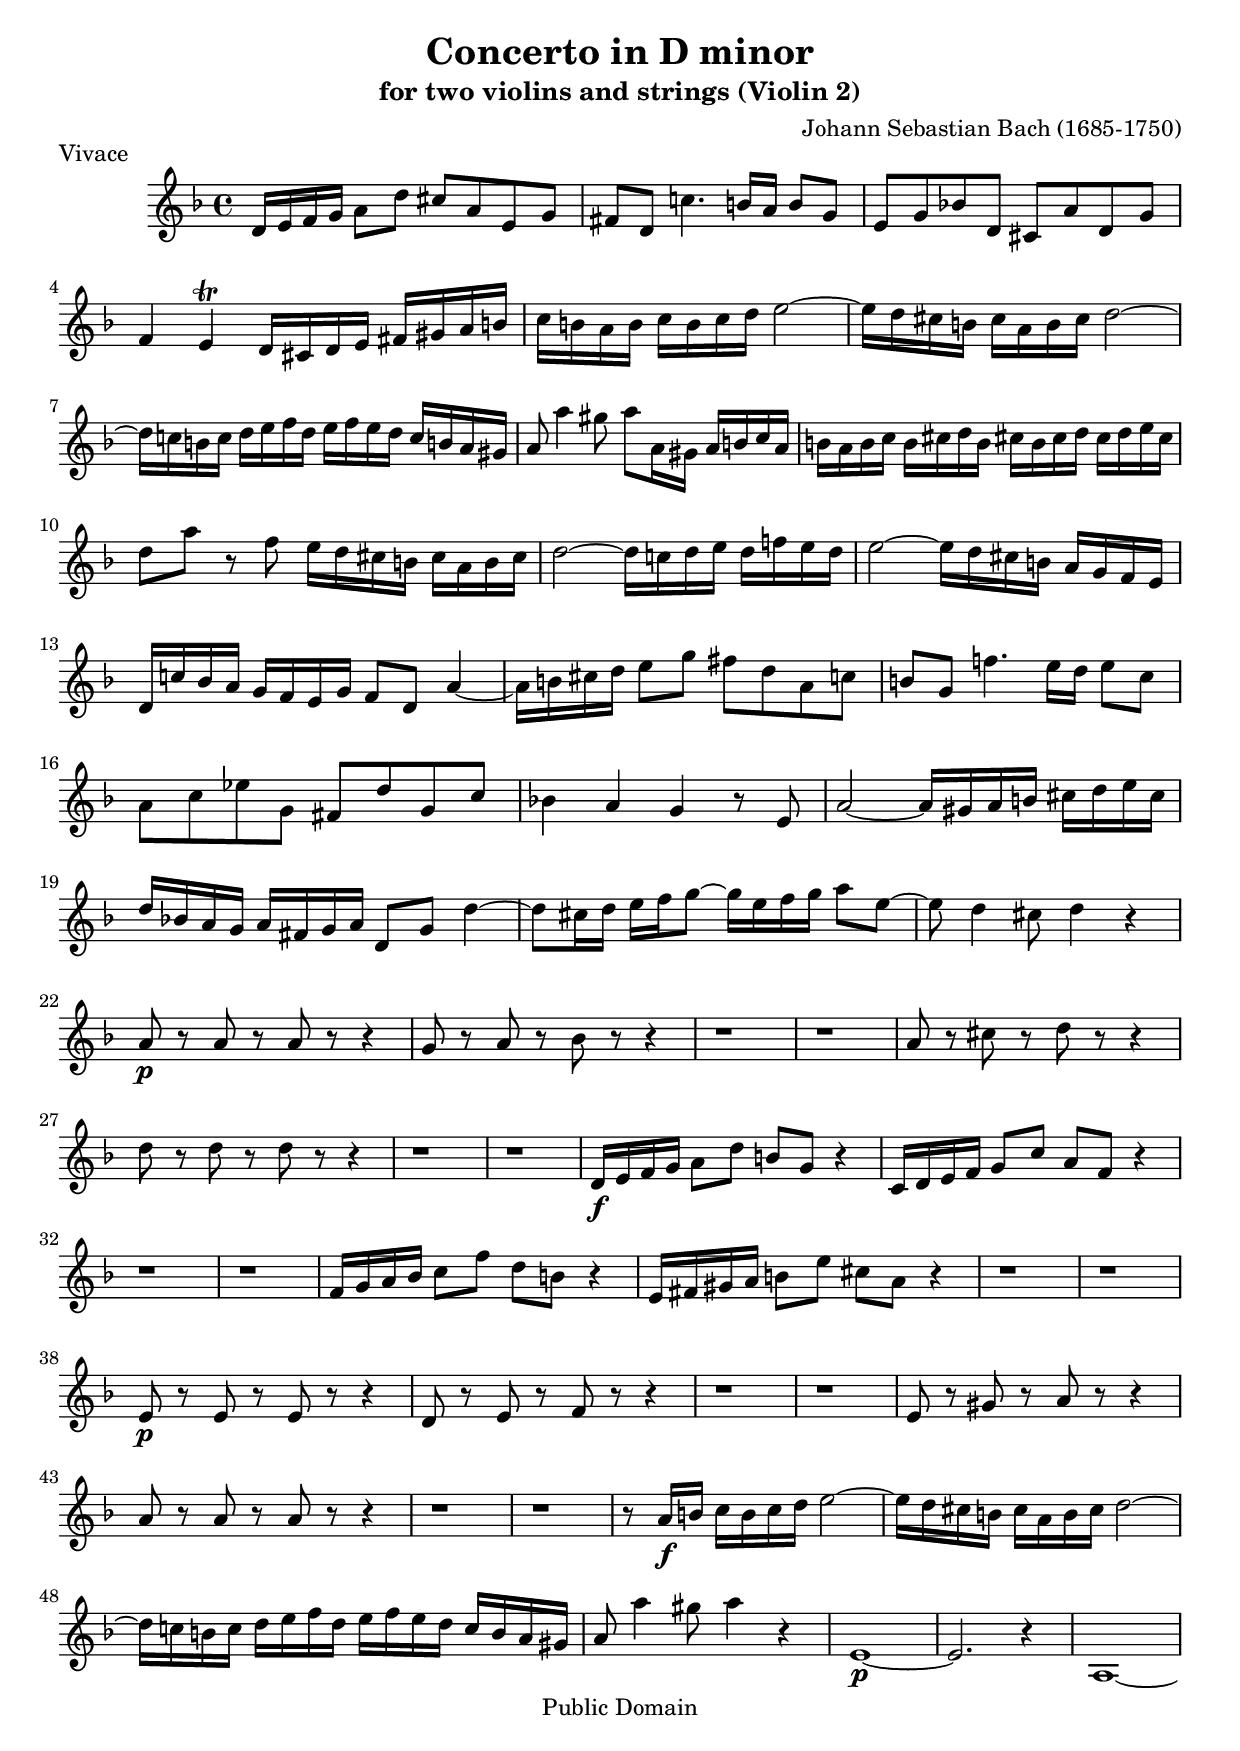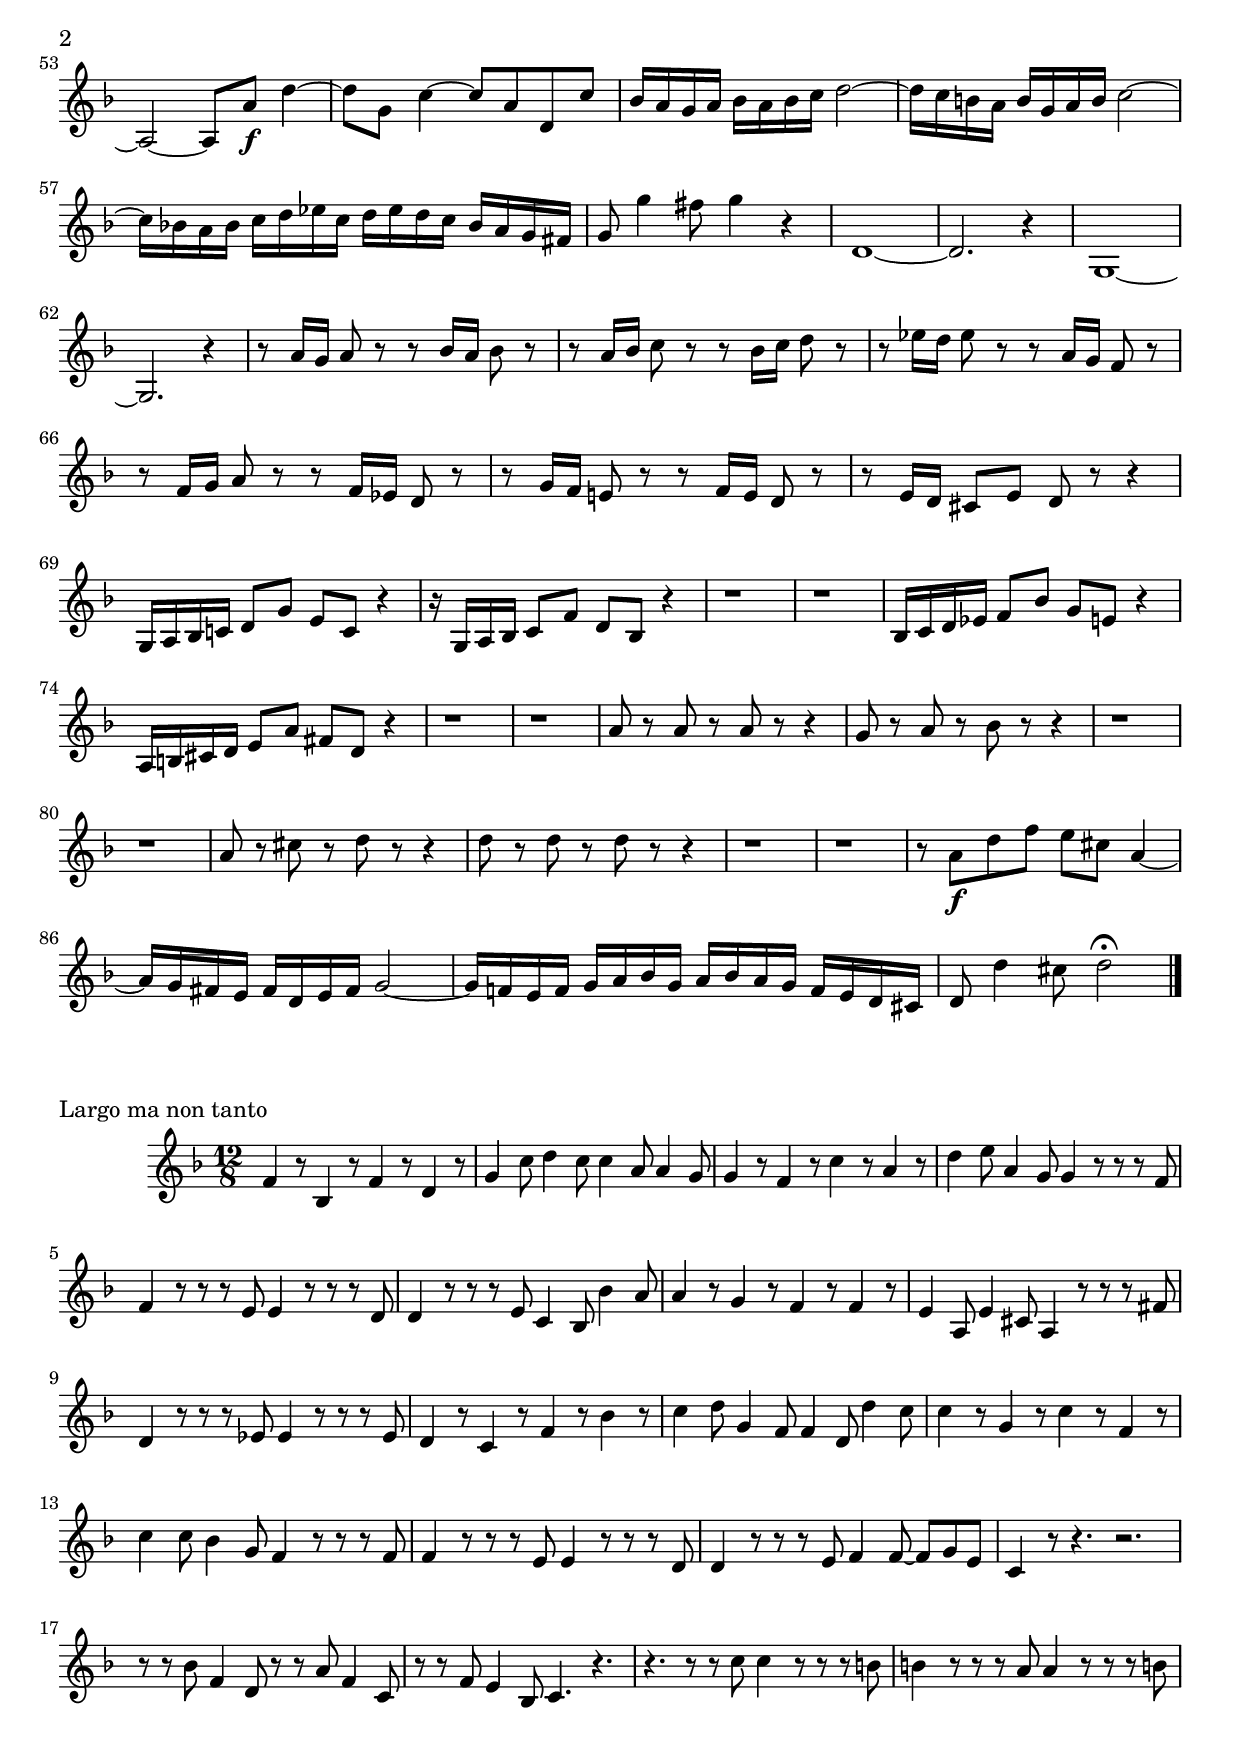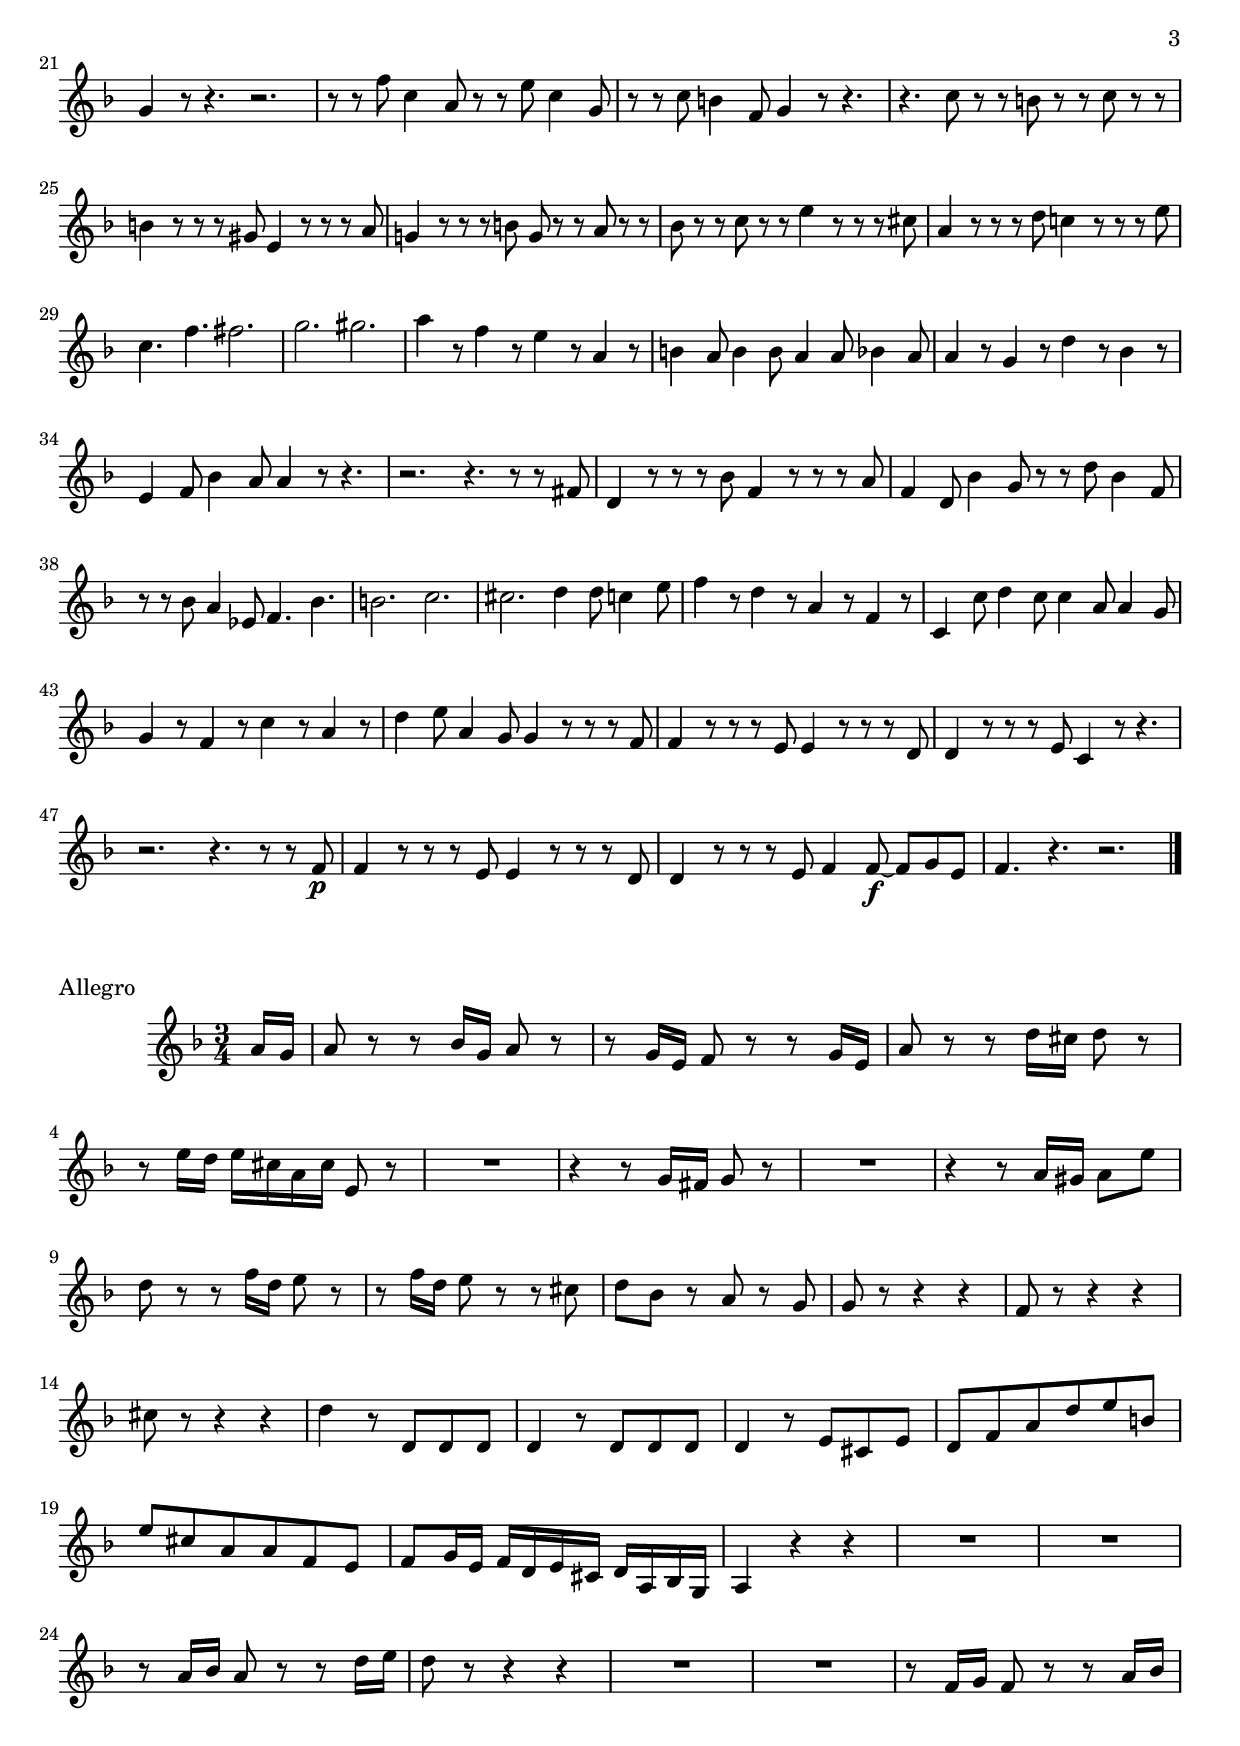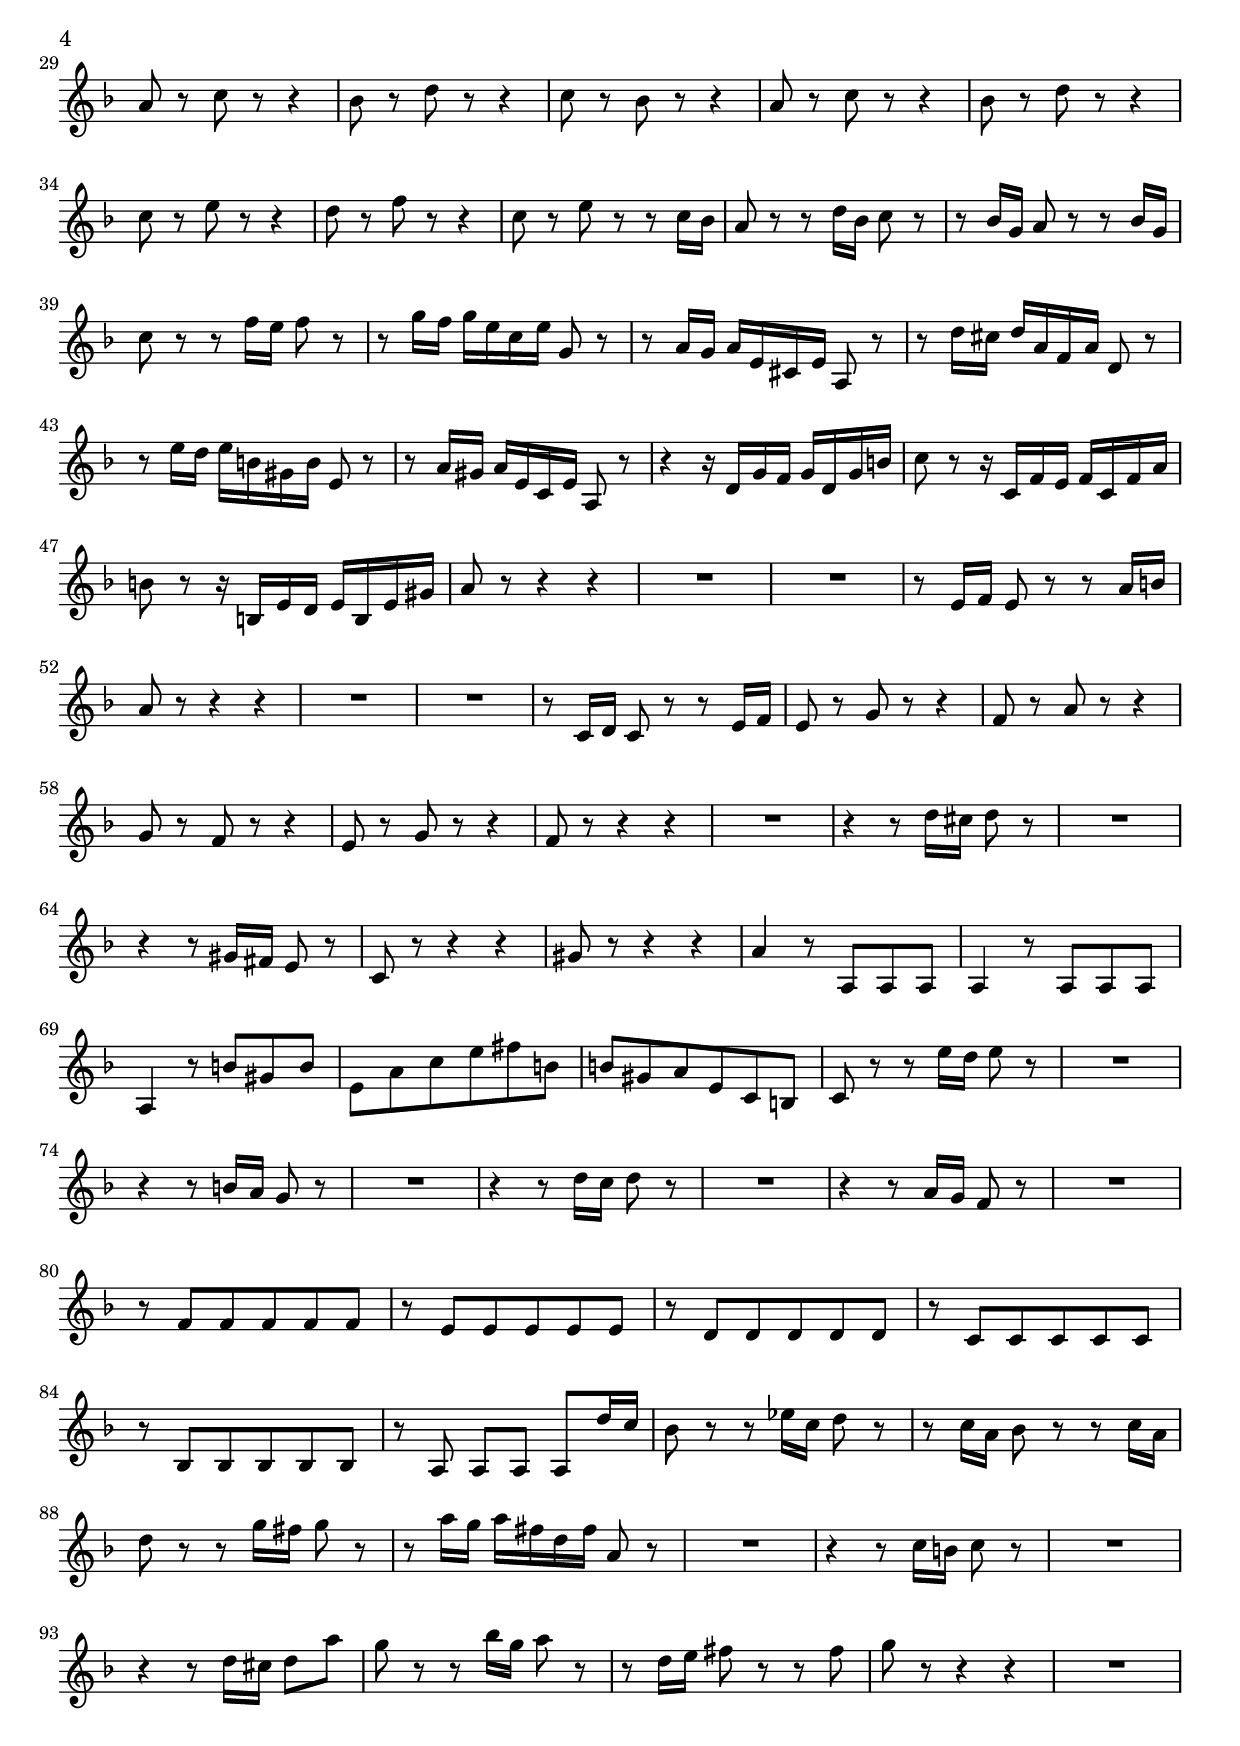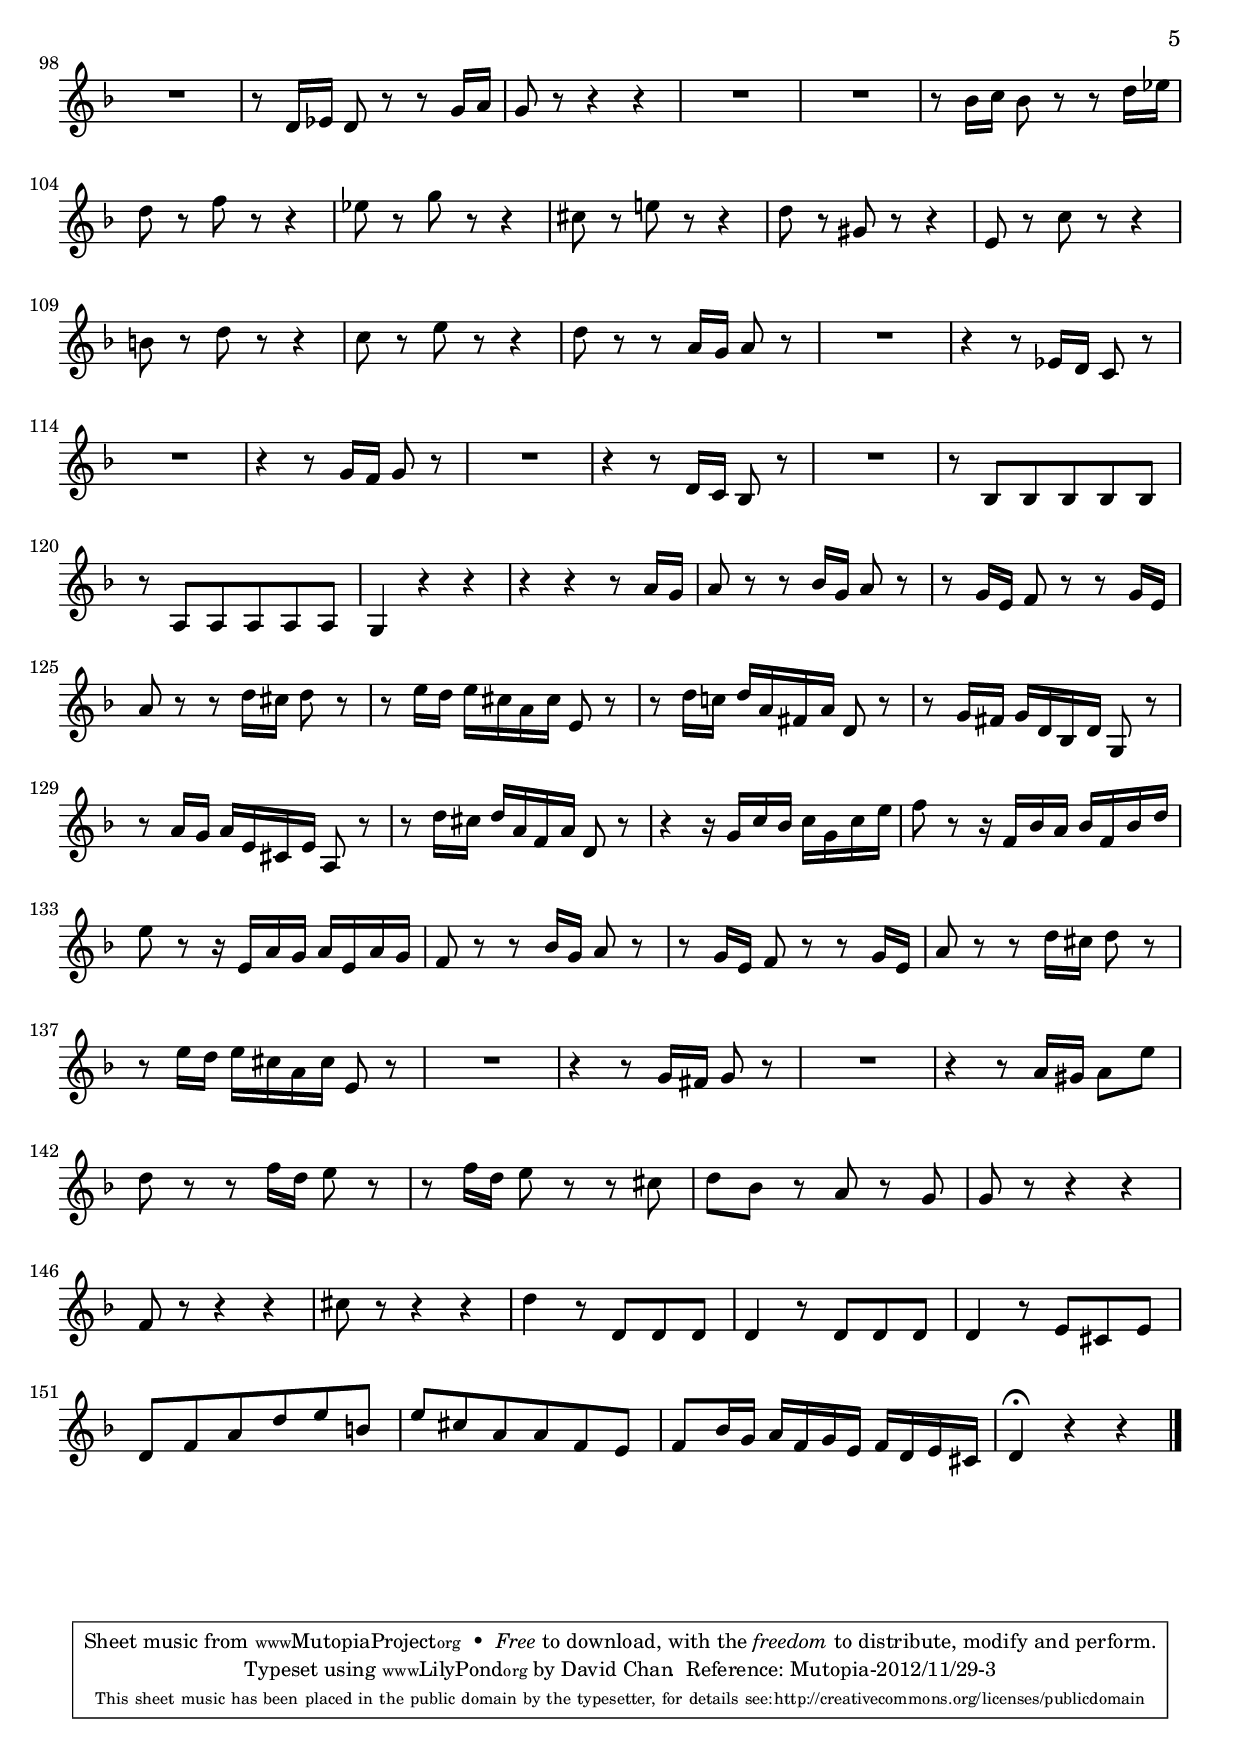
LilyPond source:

% This file creates the part for violin 2.

% The edition from which this was typed has orchestral accompaniment.
% I don't know if there's a piano arrangement which is out of copyright.

\header {
    \include "header.ly"
    subtitle =	"for two violins and strings (Violin 2)"
    % Want "Violin 2" to appear in subtitle
    filename = "violin2.ly"
}

\version "2.14.0"
%Violin 2, 1st movement

violinCB =  \relative c' {
    
    d16 e f g a8 d cis a e g |
    fis d c'!4. b16 a b8 g |
    e g bes! d, cis a' d, g |
    f4 e\trill d16 cis d e fis gis a b |
    c b a b c b c d e2 ~ |
    e16 d cis b cis a b cis d2 ~ |
    d16 c! b c d e f d e f e d c b! a gis |
    a8 a'4 gis8 a a,16 gis a b c a |
    %9
    b a b c b cis d b cis! b cis d cis d e cis |
    d8 a' r f e16 d cis b cis a b cis |
    d2 ~ d16 c! d e d f! e d |
    e2~ e16 d cis b a g f e |
    d c'! bes a g f e g f8 d a'4 ~ |
    a16 b cis d e8 g fis d a c |
    b g f'!4. e16 d e8 c |
    a c es g, fis d' g, c |
    %17
    bes!4 a g r8 e |
    a2 ~ a16 gis a b cis d e cis |
    d bes! a g a fis g a d,8 g d'4 ~ |
    d8 cis16 d e f g8 ~ g16 e f g a8 e ~ |
    e d4 cis8 d4 r |

    a8\p r a r a r r4 |
    g8 r a r bes r r4 |
    r1 |
    r |
    a8 r cis r d r r4 |
    d8 r d r d r r4 |
    r1 |
    r |
    d,16\f e f g a8 d b g r4 |
    c,16 d e f g8 c a f r4 |
    r1 |
    r |
    f16 g a bes c8 f d b r4 |
    e,16 fis gis a b8 e cis a r4 |
    r1 |
    r |
    e8\p r e r e r r4 |
    d8 r e r f r r4 |
    r1 |
    r |
    e8 r gis r a r r4 |
    a8 r a r a r r4 |
    r1 |
    r |
    r8 a16\f b c b c d e2 ~ |
    e16 d cis b cis a b cis d2 ~ |
    d16 c! b c d e f d e f e d c b a gis |
    a8 a'4 gis8 a4 r4 |
    e,1\p ~ |
    e2. r4 |
    a,1 ~ |
    a2 ~ a8 a'\f d4 ~ |
    d8 g, c4 ~ c8 a d, c' |
    bes16 a g a bes a bes c d2 ~ |
    d16 c b a b g a b c2 ~ |
    c16 bes! a bes c d es c d es d c bes a g fis |
    g8 g'4 fis8 g4 r4 |
    d,1 ~ |
    d2. r4 |
    g,1 ~ |
    g2. r4 |
    r8 a'16 g a8 r r bes16 a bes8 r |
    r a16 bes c8 r r bes16 c d8 r |
    r es16 d es8 r r a,16 g f8 r |
    r f16 g a8 r r f16 es d8 r |
    r g16 f e!8 r r f16 e d8 r |
    r e16 d cis8 e d r r4 |
    g,16 a bes c! d8 g e c r4 |
    r16 g a bes c8 f d bes r4 |
    r1 |
    r |
    bes16 c d es f8 bes g e r4 |
    a,16 b cis d e8 a fis d r4 |
    r1 |
    r |
    a'8 r a r a r r4 |
    g8 r a r bes r r4 |
    r1 |
    r |
    a8 r cis r d r r4 |
    d8 r d r d r r4 |
    r1 |
    r |
    r8 a\f d f e cis a4 ~ |
    a16 g fis e fis d e fis g2 ~ |
    g16 f! e f g a bes g a bes a g f e d cis |
    d8 d'4 cis8 d2^\fermata |
    \bar "|."
}

\version "2.14.0"
%Violin 2, 2nd movement

violinCC =  \relative c' {

    f4 r8 bes,4 r8 f'4 r8 d4 r8 |
    g4 c8 d4 c8 c4 a8 a4 g8 |
    g4 r8 f4 r8 c'4 r8 a4 r8 |
    d4 e8 a,4 g8 g4 r8 r r f8 |
    f4 r8 r r e e4 r8 r r d |
    d4 r8 r r e c4 bes8 bes'4 a8 |
    a4 r8 g4 r8 f4 r8 f4 r8 |
    e4 a,8 e'4 cis8 a4 r8 r r fis' |
    d4 r8 r r es es4 r8 r r es |
    d4 r8 c4 r8 f4 r8 bes4 r8 |
    c4 d8 g,4 f8 f4 d8 d'4 c8 |
    c4 r8 g4 r8 c4 r8 f,4 r8 |
    c'4 c8 bes4 g8 f4 r8 r r f |
    f4 r8 r r e e4 r8 r r d |
    d4 r8 r r e f4 f8 ~ f g e |
    c4 r8 r4. r2. |
    r8 r bes' f4 d8 r r a' f4 c8 |
    r r f e4 bes8 c4. r4. |
    r4. r8 r c' c4 r8 r r b |
    b4 r8 r r a a4 r8 r r b! |
    g4 r8 r4. r2. |
    r8 r f' c4 a8 r r e' c4 g8 |
    r r c b4 f8 g4 r8 r4. |
    r4. c8 r r b r r c r r |
    b4 r8 r r gis e4 r8 r r a |
    g!4 r8 r r b g r r a r r |
    bes r r c r r e4 r8 r r cis |
    a4 r8 r r d8 c!4 r8 r r e8 |
    c4. f fis2. |
    g gis |
    a4 r8 f4 r8 e4 r8 a,4 r8 |
    b4 a8 b4 b8 a4 a8 bes4 a8 |
    a4 r8 g4 r8 d'4 r8 bes4 r8 |
    e,4 f8 bes4 a8 a4 r8 r4. |
    r2. r4. r8 r fis |
    d4 r8 r r bes' f4 r8 r r a |
    f4 d8 bes'4 g8 r r d' bes4 f8 |
    r r bes a4 es8 f4. bes4. |
    b2. c |
    cis d4 d8 c4 e8 |
    f4 r8 d4 r8 a4 r8 f4 r8 |
    c4 c'8 d4 c8 c4 a8 a4 g8 |
    g4 r8 f4 r8 c'4 r8 a4 r8 |
    d4 e8 a,4 g8 g4 r8 r r f |
    f4 r8 r r e e4 r8 r r d |
    d4 r8 r r e c4 r8 r4. |
    r2. r4. r8 r f\p |
    f4 r8 r r e e4 r8 r r d |
    d4 r8 r r e f4 f8\f ~ f8 g e |
    f4. r4. r2. |
    \bar "|."
}


\version "2.16.0"
%Violin 2, 3rd movement

violinCD =  \relative c' {
    \partial 8

    a'16 g |
    a8 r r bes16 g a8 r |
    r g16 e f8 r r g16 e |
    a8 r r d16 cis d8 r |
    r e16 d e cis a cis e,8 r |
    R2. |
    r4 r8 g16 fis g8 r |
    R2. |
    r4 r8 a16 gis a8 e' |
    d8 r r f16 d e8 r |
    r f16 d e8 r r cis |
    d bes r a r g |
    g8 r r4 r |
    f8 r r4 r |
    cis'8 r r4 r |
    d4 r8 d, d d |
    d4 r8 d d d |
    d4 r8 e cis e |
     d[ f a d e b] |
     e[ cis a a f e] |
    f g16 e f d e cis d a bes g |
    a4 r r |
    R2. |
    R |
    r8 a'16 bes a8 r r d16 e |
    d8 r r4 r |
    R2. |
    R |
    r8 f,16 g f8 r r a16 bes |
    a8 r c r r4 |
    bes8 r d r r4 |
    c8 r bes r r4 |
    a8 r c r r4 |
    bes8 r d r r4 |
    c8 r e r r4 |
    d8 r f r r4 |
    c8 r e r r c16 bes |
    a8 r r d16 bes c8 r |
    r bes16 g a8 r r bes16 g |
    c8 r r f16 e f8 r |
    r g16 f g e c e g,8 r |
    r a16 g a e cis e a,8 r |
    r d'16 cis d a f a d,8 r |
    r e'16 d e b gis b e,8 r |
    r a16 gis a e c e a,8 r |
    r4 r16 d g f g d g b |
    c8 r r16 c,16 f e f c f a |
    b8 r r16 b,16 e d e b e gis |
    a8 r r4 r |
    R2. |
    R |
    r8 e16 f e8 r r a16 b |
    a8 r r4 r |
    R2. |
    R |
    r8 c,16 d c8 r r e16 f |
    e8 r g r r4 |
    f8 r a r r4 |
    g8 r f r r4 |
    e8 r g r r4 |
    f8 r r4 r |
    R2. |
    r4 r8 d'16 cis d8 r |
    R2. |
    r4 r8 gis,16 fis e8 r |
    c8 r r4 r |
    gis'8 r r4 r |
    a4 r8 a, a a |
    a4 r8 a a a |
    a4 r8 b' gis b |
     e,[ a c e fis b,] |
     b[ gis a e c b] |
    c r r e'16 d e8 r |
    R2. |
    r4 r8 b16 a g8 r |
    R2. |
    r4 r8 d'16 c d8 r |
    R2. |
    r4 r8 a16 g f8 r |
    R2. |
    r8  f[ f f f f] |
    r  e[ e e e e] |
    r  d[ d d d d] |
    r  c[ c c c c] |
    r  bes[ bes bes bes bes] |
    r a a a a d'16 c |
    bes8 r r es16 c d8 r |
    r c16 a bes8 r r c16 a |
    d8 r r g16 fis g8 r |
    r a16 g a fis d fis a,8 r |
    R2. |
    r4 r8 c16 b c8 r |
    R2. |
    r4 r8 d16 cis d8 a' |
    g r r bes16 g a8 r |
    r d,16 e fis8 r r fis |
    g8 r r4 r |
    R2. |
    R |
    r8 d,16 es d8 r r g16 a |
    g8 r r4 r |
    R2. |
    R |
    r8 bes16 c bes8 r r d16 es |
    d8 r f r r4 |
    es8 r g r r4 |
    cis,8 r e! r r4 |
    d8 r gis, r r4 |
    e8 r c' r r4 |
    b8 r d r r4 |
    c8 r e r r4 |
    d8 r r a16 g a8 r |
    R2. |
    r4 r8 es16 d c8 r |
    R2. |
    r4 r8 g'16 f g8 r |
    R2. |
    r4 r8 d16 c bes8 r |
    R2. |
    r8  bes[ bes bes bes bes] |
    r  a[ a a a a] |
    g4 r r |
    r r r8 a'16 g |
    a8 r r bes16 g a8 r |
    r g16 e f8 r r g16 e |
    a8 r r d16 cis d8 r |
    r e16 d e cis a cis e,8 r |
    r d'16 c! d a fis a d,8 r |
    r g16 fis g d bes d g,8 r |
    r a'16 g a e cis e a,8 r |
    r d'16 cis d a f a d,8 r |
    r4 r16 g c bes c g c e |
    f8 r r16 f, bes a bes f bes d |
    e8 r r16 e,16 a g a e a g |
    f8 r r bes16 g a8 r |
    r g16 e f8 r r g16 e |
    a8 r r d16 cis d8 r |
    r e16 d e cis a cis e,8 r |
    R2. |
    r4 r8 g16 fis g8 r |
    R2. |
    r4 r8 a16 gis a8 e' |
    d r r f16 d e8 r |
    r f16 d e8 r r cis |
    d bes r a r g |
    g8 r r4 r |
    f8 r r4 r |
    cis'8 r r4 r |
    d4 r8 d, d d |
    d4 r8 d d d |
    d4 r8 e cis e |
     d[ f a d e b] |
     e[ cis a a f e] |
    f bes16 g a f g e f d e cis |
    d4^\fermata r r |
    \bar "|."
}


\version "2.16.0"

% 1st movement
\score {
     \context Voice = ViolinII {
        \set Staff.midiInstrument = "violin"
        \key d \minor
        \time 4/4
        \violinCB
    }
    \header {
	piece = "Vivace"
        opus = ""
    }
    \layout {}
    \midi {
      \tempo 4 = 100
    }
}


% 2nd movement
\score {
     \context Voice = ViolinII {
        \set Staff.midiInstrument = "violin"
        \key f \major
        \time 12/8
        \violinCC
    }
    \header {
	piece = "Largo ma non tanto"
        opus = ""
    }
    \layout {}
    \midi {
      \tempo 4 = 48
    }
}


% 3rd movement
\score {
     \context Voice = ViolinII {
        \set Staff.midiInstrument = "violin"
        \key d \minor
        \time 3/4
        \violinCD
    }
    \header {
	piece = "Allegro"
        opus = ""
    }
    \layout {}
    \midi {
      \tempo 4 = 110
    }
}
